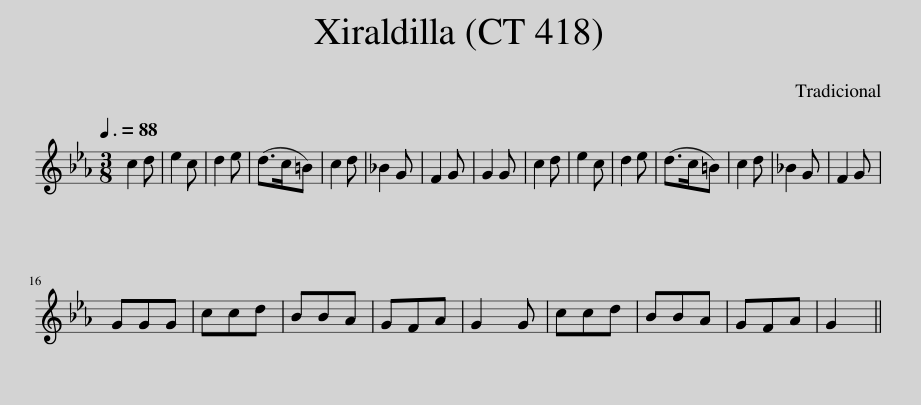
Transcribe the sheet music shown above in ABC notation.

X:1
L:1/8
Q:3/8=88
M:3/8
I:linebreak $
K:Cmin
V:1 treble
V:1
 c2 d | e2 c | d2 e | (d>c=B) | c2 d | %5
 _B2 G | F2 G | G2 G | c2 d | e2 c | %10
 d2 e | (d>c=B) | c2 d | _B2 G | F2 G |$ %15
 GGG | ccd | BBA | GFA | G2 G | %20
 ccd | BBA | GFA | G2 || %24
